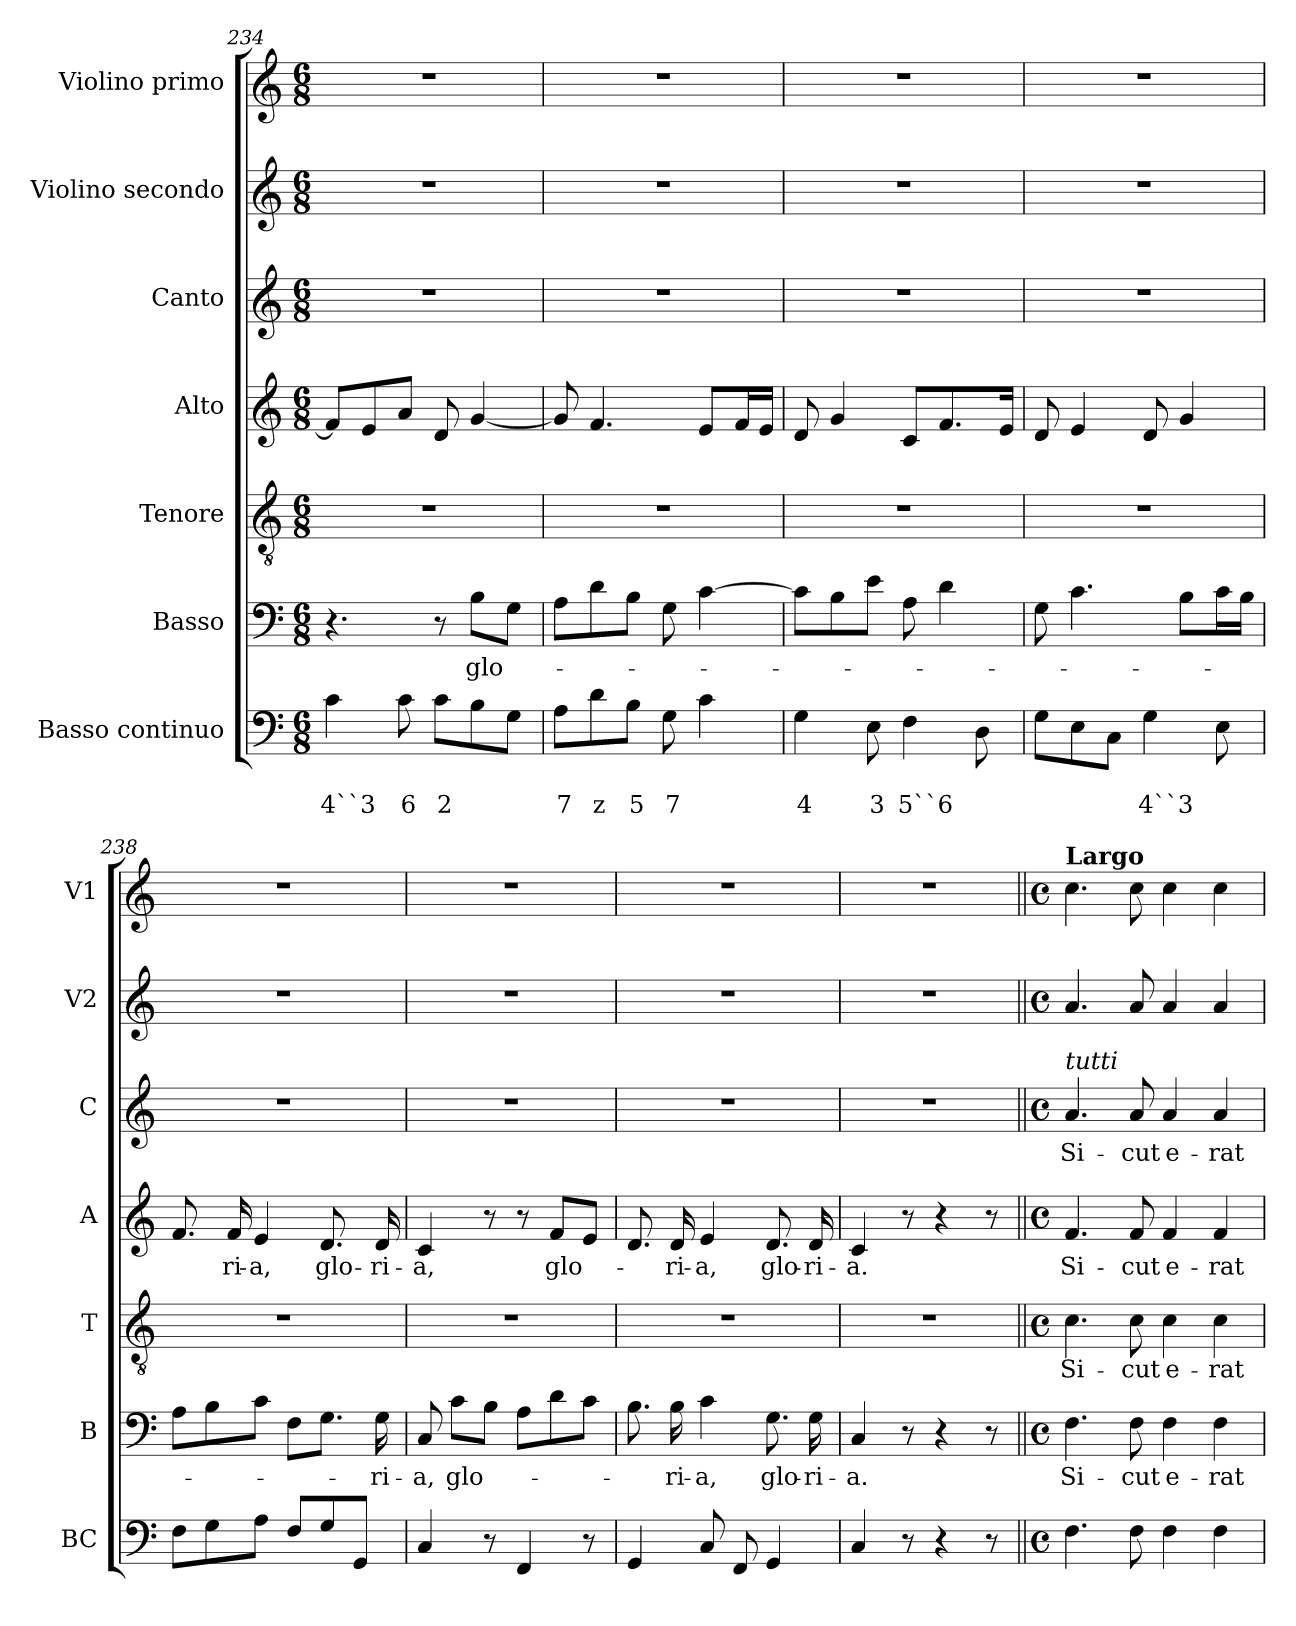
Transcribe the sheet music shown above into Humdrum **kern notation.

**kern	**text	**text	**kern	**text	**kern	**text	**kern	**text	**kern	**text	**kern	**kern
*part7	*part7	*part7	*part6	*part6	*part5	*part5	*part4	*part4	*part3	*part3	*part2	*part1
*staff7	*staff7	*staff7	*staff6	*staff6	*staff5	*staff5	*staff4	*staff4	*staff3	*staff3	*staff2	*staff1
*I"Basso continuo	*	*	*I"Basso	*	*I"Tenore	*	*I"Alto	*	*I"Canto	*	*I"Violino secondo	*I"Violino primo
*I'BC	*	*	*I'B	*	*I'T	*	*I'A	*	*I'C	*	*I'V2	*I'V1
*clefF4	*	*	*clefF4	*	*clefGv2	*	*clefG2	*	*clefG2	*	*clefG2	*clefG2
*k[]	*	*	*k[]	*	*k[]	*	*k[]	*	*k[]	*	*k[]	*k[]
*C:	*	*	*C:	*	*C:	*	*C:	*	*C:	*	*C:	*C:
*M6/8	*	*	*M6/8	*	*M6/8	*	*M6/8	*	*M6/8	*	*M6/8	*M6/8
=234	=234	=234	=234	=234	=234	=234	=234	=234	=234	=234	=234	=234
!	!	!LO:LY:b	!	!	!	!	!	!	!	!	!	!
4c\	.	4``3	4.r	.	2.r	.	8f/L]	.	2.r	.	2.r	2.r
.	.	.	.	.	.	.	8e/	.	.	.	.	.
!	!	!LO:LY:b	!	!	!	!	!	!	!	!	!	!
8c\	.	6	.	.	.	.	8a/J	.	.	.	.	.
!	!	!LO:LY:b	!	!	!	!	!	!	!	!	!	!
8c\L	.	2	8r	.	.	.	8d/	.	.	.	.	.
!	!	!	!	!LO:LY:b	!	!	!	!	!	!	!	!
8B\	.	.	8B\L	glo-	.	.	[4g/	.	.	.	.	.
8G\J	.	.	8G\J	.	.	.	.	.	.	.	.	.
!!LO:LB:g=z
=235	=235	=235	=235	=235	=235	=235	=235	=235	=235	=235	=235	=235
!	!	!LO:LY:b	!	!	!	!	!	!	!	!	!	!
8A\L	.	7	8A\L	.	2.r	.	8g/]	.	2.r	.	2.r	2.r
!	!	!LO:LY:b	!	!	!	!	!	!	!	!	!	!
8d\	.	z	8d\	.	.	.	4.f/	.	.	.	.	.
!	!	!LO:LY:b	!	!	!	!	!	!	!	!	!	!
8B\J	.	5	8B\J	.	.	.	.	.	.	.	.	.
!	!	!LO:LY:b	!	!	!	!	!	!	!	!	!	!
8G\	.	7	8G\	.	.	.	.	.	.	.	.	.
4c\	.	.	[4c\	.	.	.	8e/L	.	.	.	.	.
.	.	.	.	.	.	.	16f/L	.	.	.	.	.
.	.	.	.	.	.	.	16e/JJ	.	.	.	.	.
=236	=236	=236	=236	=236	=236	=236	=236	=236	=236	=236	=236	=236
!	!	!LO:LY:b	!	!	!	!	!	!	!	!	!	!
4G\	.	4	8c\L]	.	2.r	.	8d/	.	2.r	.	2.r	2.r
.	.	.	8B\	.	.	.	4g/	.	.	.	.	.
!	!	!LO:LY:b	!	!	!	!	!	!	!	!	!	!
8E\	.	3	8e\J	.	.	.	.	.	.	.	.	.
!	!	!LO:LY:b	!	!	!	!	!	!	!	!	!	!
4F\	.	5``6	8A\	.	.	.	8c/L	.	.	.	.	.
.	.	.	4d\	.	.	.	8.f/	.	.	.	.	.
8D\	.	.	.	.	.	.	.	.	.	.	.	.
.	.	.	.	.	.	.	16e/Jk	.	.	.	.	.
=237	=237	=237	=237	=237	=237	=237	=237	=237	=237	=237	=237	=237
8G\L	.	.	8G\	.	2.r	.	8d/	.	2.r	.	2.r	2.r
8E\	.	.	4.c\	.	.	.	4e/	.	.	.	.	.
8C\J	.	.	.	.	.	.	.	.	.	.	.	.
!	!	!LO:LY:b	!	!	!	!	!	!	!	!	!	!
4G\	.	4``3	.	.	.	.	8d/	.	.	.	.	.
.	.	.	8B\L	.	.	.	4g/	.	.	.	.	.
8E\	.	.	16c\L	.	.	.	.	.	.	.	.	.
.	.	.	16B\JJ	.	.	.	.	.	.	.	.	.
=238	=238	=238	=238	=238	=238	=238	=238	=238	=238	=238	=238	=238
8F\L	.	.	8A\L	.	2.r	.	8.f/	.	2.r	.	2.r	2.r
8G\	.	.	8B\	.	.	.	.	.	.	.	.	.
!	!	!	!	!	!	!	!	!LO:LY:b	!	!	!	!
.	.	.	.	.	.	.	16f/	-ri-	.	.	.	.
!	!	!	!	!	!	!	!	!LO:LY:b	!	!	!	!
8A\J	.	.	8c\J	.	.	.	4e/	-a,	.	.	.	.
8F/L	.	.	8F\L	.	.	.	.	.	.	.	.	.
!	!	!	!	!	!	!	!	!LO:LY:b	!	!	!	!
8G/	.	.	8.G\J	.	.	.	8.d/	glo-	.	.	.	.
8GG/J	.	.	.	.	.	.	.	.	.	.	.	.
!	!	!	!	!LO:LY:b	!	!	!	!LO:LY:b	!	!	!	!
.	.	.	16G\	-ri-	.	.	16d/	-ri-	.	.	.	.
=239	=239	=239	=239	=239	=239	=239	=239	=239	=239	=239	=239	=239
!	!	!	!	!LO:LY:b	!	!	!	!LO:LY:b	!	!	!	!
4C/	.	.	8C/	-a,	2.r	.	4c/	-a,	2.r	.	2.r	2.r
!	!	!	!	!LO:LY:b	!	!	!	!	!	!	!	!
.	.	.	8c\L	glo-	.	.	.	.	.	.	.	.
8r	.	.	8B\J	.	.	.	8r	.	.	.	.	.
4FF/	.	.	8A\L	.	.	.	8r	.	.	.	.	.
!	!	!	!	!	!	!	!	!LO:LY:b	!	!	!	!
.	.	.	8d\	.	.	.	8f/L	glo-	.	.	.	.
8r	.	.	8c\J	.	.	.	8e/J	.	.	.	.	.
=240	=240	=240	=240	=240	=240	=240	=240	=240	=240	=240	=240	=240
4GG/	.	.	8.B\	.	2.r	.	8.d/	.	2.r	.	2.r	2.r
!	!	!	!	!LO:LY:b	!	!	!	!LO:LY:b	!	!	!	!
.	.	.	16B\	-ri-	.	.	16d/	-ri-	.	.	.	.
!	!	!	!	!LO:LY:b	!	!	!	!LO:LY:b	!	!	!	!
8C/	.	.	4c\	-a,	.	.	4e/	-a,	.	.	.	.
8FF/	.	.	.	.	.	.	.	.	.	.	.	.
!	!	!	!	!LO:LY:b	!	!	!	!LO:LY:b	!	!	!	!
4GG/	.	.	8.G\	glo-	.	.	8.d/	glo-	.	.	.	.
!	!	!	!	!LO:LY:b	!	!	!	!LO:LY:b	!	!	!	!
.	.	.	16G\	-ri-	.	.	16d/	-ri-	.	.	.	.
=241	=241	=241	=241	=241	=241	=241	=241	=241	=241	=241	=241	=241
!	!	!	!	!LO:LY:b	!	!	!	!LO:LY:b	!	!	!	!
4C/	.	.	4C/	-a.	2.r	.	4c/	-a.	2.r	.	2.r	2.r
8r	.	.	8r	.	.	.	8r	.	.	.	.	.
4r	.	.	4r	.	.	.	4r	.	.	.	.	.
8r	.	.	8r	.	.	.	8r	.	.	.	.	.
!!LO:PB:g=z
=242||	=242||	=242||	=242||	=242||	=242||	=242||	=242||	=242||	=242||	=242||	=242||	=242||
*M4/4	*	*	*M4/4	*	*M4/4	*	*M4/4	*	*M4/4	*	*M4/4	*M4/4
*met(c)	*	*	*met(c)	*	*met(c)	*	*met(c)	*	*met(c)	*	*met(c)	*met(c)
!	!	!	!	!	!	!	!	!	!	!	!	!LO:TX:a:B:t=Largo
!	!	!	!	!	!	!	!	!	!LO:TX:a:i:t=tutti	!	!	!
!	!	!	!	!LO:LY:b	!	!LO:LY:b	!	!LO:LY:b	!	!LO:LY:b	!	!
4.F\	.	.	4.F\	Si-	4.c\	Si-	4.f/	Si-	4.a/	Si-	4.a/	4.cc\
!	!	!	!	!LO:LY:b	!	!LO:LY:b	!	!LO:LY:b	!	!LO:LY:b	!	!
8F\	.	.	8F\	-cut	8c\	-cut	8f/	-cut	8a/	-cut	8a/	8cc\
!	!	!	!	!LO:LY:b	!	!LO:LY:b	!	!LO:LY:b	!	!LO:LY:b	!	!
4F\	.	.	4F\	e-	4c\	e-	4f/	e-	4a/	e-	4a/	4cc\
!	!	!	!	!LO:LY:b	!	!LO:LY:b	!	!LO:LY:b	!	!LO:LY:b	!	!
4F\	.	.	4F\	-rat	4c\	-rat	4f/	-rat	4a/	-rat	4a/	4cc\
=	=	=	=	=	=	=	=	=	=	=	=	=
*-	*-	*-	*-	*-	*-	*-	*-	*-	*-	*-	*-	*-
